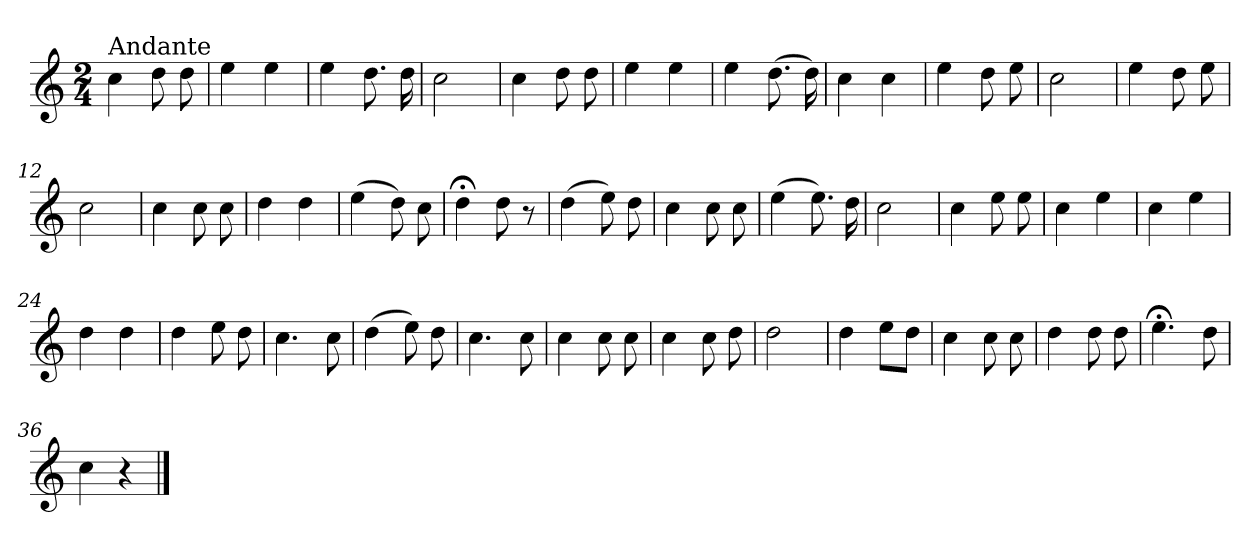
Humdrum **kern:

**kern
*part1
*staff1
*clefG2
*k[]
*a:
*M2/4
=1
!LO:TX:a:t=Andante
4cc\
8dd\
8dd\
=2
4ee\
4ee\
=3
4ee\
8.dd\
16dd\
=4
2cc\
=5
4cc\
8dd\
8dd\
=6
4ee\
4ee\
=7
4ee\
(>8.dd\
16dd\)
=8
4cc\
4cc\
=9
4ee\
8dd\
8ee\
!!LO:LB:g=z
=10
2cc\
=11
4ee\
8dd\
8ee\
=12
2cc\
=13
4cc\
8cc\
8cc\
=14
4dd\
4dd\
=15
(>4ee\
8dd\)
8cc\
=16
4dd;<\
8dd\
8r
=17
(>4dd\
8ee\)
8dd\
=18
4cc\
8cc\
8cc\
=19
(>4ee\
8.ee\)
16dd\
!!LO:LB:g=z
=20
2cc\
=21
4cc\
8ee\
8ee\
=22
4cc\
4ee\
=23
4cc\
4ee\
=24
4dd\
4dd\
=25
4dd\
8ee\
8dd\
=26
4.cc\
8cc\
=27
(>4dd\
8ee\)
8dd\
=28
4.cc\
8cc\
=29
4cc\
8cc\
8cc\
!!LO:LB:g=z
=30
4cc\
8cc\
8dd\
=31
2dd\
=32
4dd\
8ee\L
8dd\J
=33
4cc\
8cc\
8cc\
=34
4dd\
8dd\
8dd\
=35
4.ee;<\
8dd\
=36
4cc\
4r
==
*-
